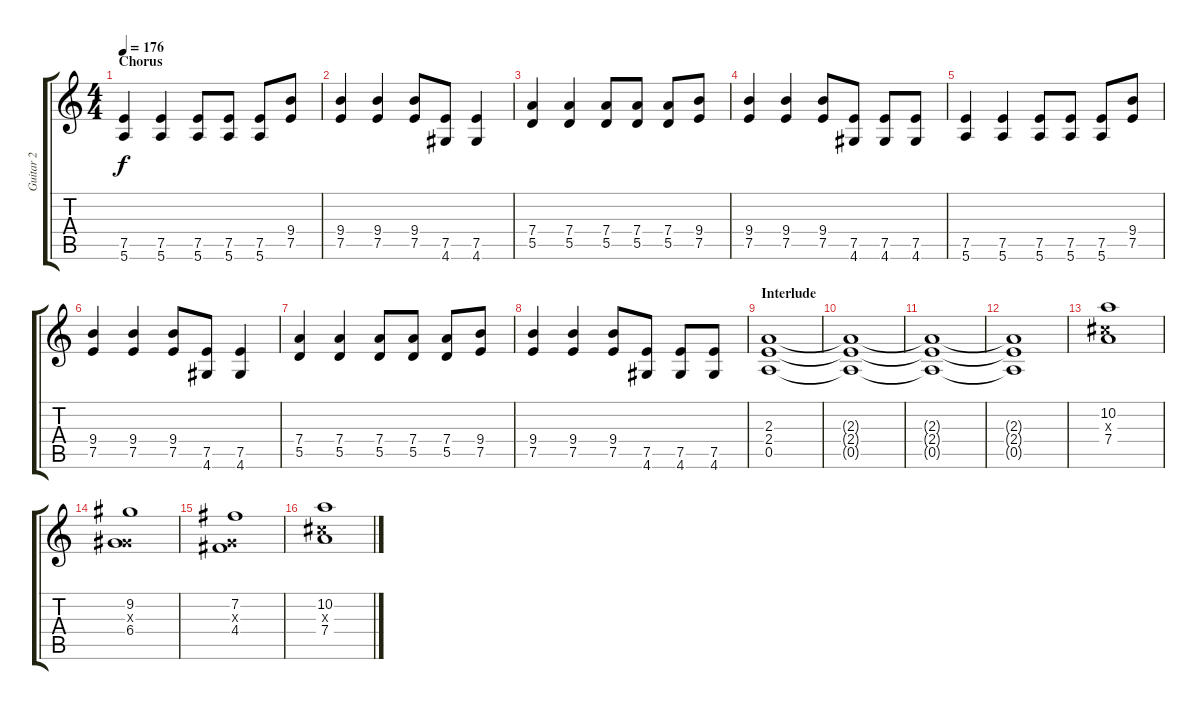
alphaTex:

\track ("Guitar 2" "Guitar 2") {instrument distortionguitar}
\staff {score tabs}
\tuning (E4 B3 G3 D3 A2 E2) {hide}
\ts (4 4)
\section ("" "Chorus")
\tempo 176
\clef g2
\ks c
(7.5 5.6).4{dy f} (7.5 5.6).4 (7.5 5.6).8 (7.5 5.6).8 (7.5 5.6).8 (9.4 7.5).8 |
(9.4 7.5).4 (9.4 7.5).4 (9.4 7.5).8 (7.5 4.6).8 (7.5 4.6).4 |
(7.4 5.5).4 (7.4 5.5).4 (7.4 5.5).8 (7.4 5.5).8 (7.4 5.5).8 (9.4 7.5).8 |
(9.4 7.5).4 (9.4 7.5).4 (9.4 7.5).8 (7.5 4.6).8 (7.5 4.6).8 (7.5 4.6).8 |
(7.5 5.6).4 (7.5 5.6).4 (7.5 5.6).8 (7.5 5.6).8 (7.5 5.6).8 (9.4 7.5).8 |
(9.4 7.5).4 (9.4 7.5).4 (9.4 7.5).8 (7.5 4.6).8 (7.5 4.6).4 |
(7.4 5.5).4 (7.4 5.5).4 (7.4 5.5).8 (7.4 5.5).8 (7.4 5.5).8 (9.4 7.5).8 |
(9.4 7.5).4 (9.4 7.5).4 (9.4 7.5).8 (7.5 4.6).8 (7.5 4.6).8 (7.5 4.6).8 |
\section ("" "Interlude")
(2.3 2.4 0.5).1 |
(2.3{t} 2.4{t} 0.5{t}).1 |
(2.3{t} 2.4{t} 0.5{t}).1 |
(2.3{t} 2.4{t} 0.5{t}).1 |
(10.2 6.3{x} 7.4).1 |
(9.2 0.3{x} 6.4).1 |
(7.2 0.3{x} 4.4).1 |
(10.2 6.3{x} 7.4).1
